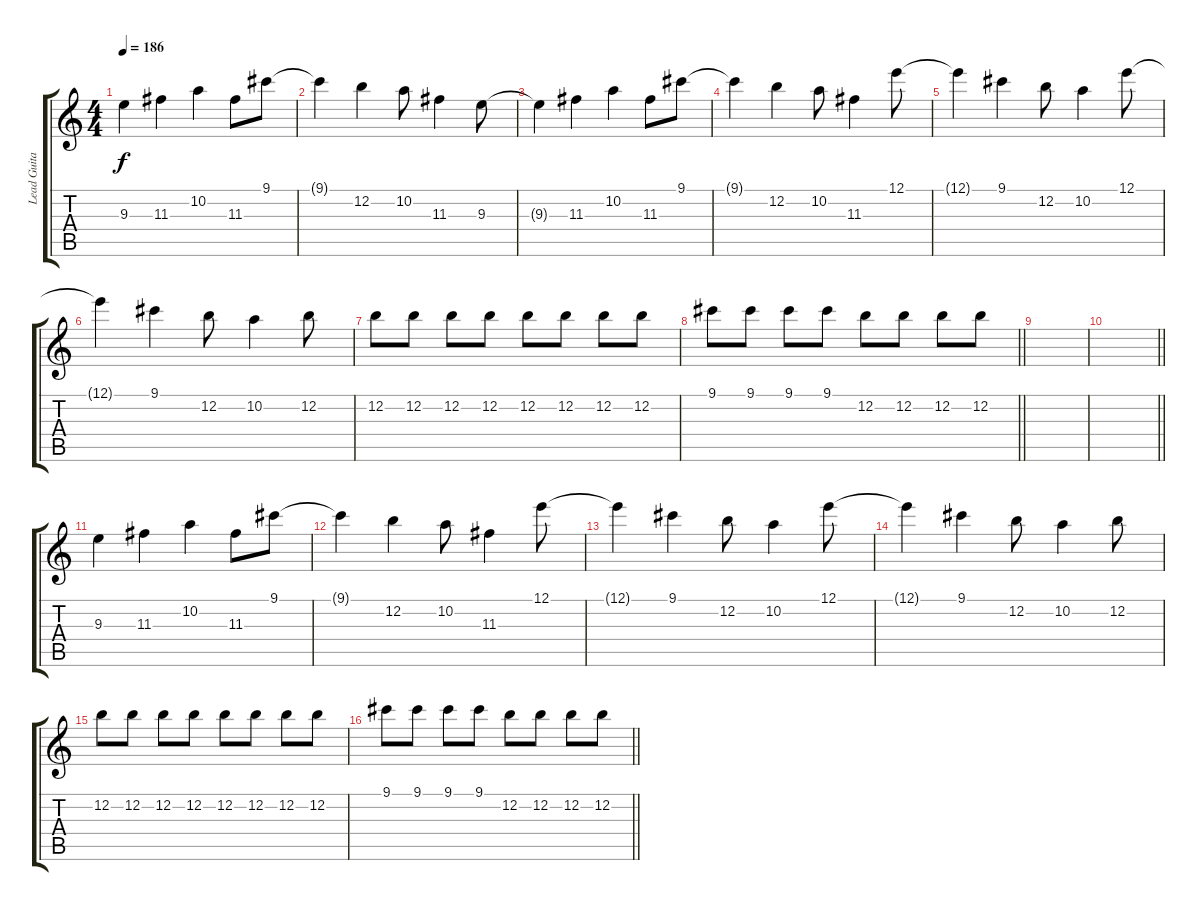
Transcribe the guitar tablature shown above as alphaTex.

\track ("Lead Guitar" "Lead Guita") {instrument overdrivenguitar}
\staff {score tabs}
\tuning (E4 B3 G3 D3 A2 D2) {hide}
\ts (4 4)
\tempo 186
\clef g2
\ks c
9.3.4{dy f} 11.3.4 10.2.4 11.3.8 9.1.8 |
9.1{t}.4 12.2.4 10.2.8 11.3.4 9.3.8 |
9.3{t}.4 11.3.4 10.2.4 11.3.8 9.1.8 |
9.1{t}.4 12.2.4 10.2.8 11.3.4 12.1.8 |
12.1{t}.4 9.1.4 12.2.8 10.2.4 12.1.8 |
12.1{t}.4 9.1.4 12.2.8 10.2.4 12.2.8 |
12.2.8 12.2.8 12.2.8 12.2.8 12.2.8 12.2.8 12.2.8 12.2.8 |
\barLineRight lightlight
9.1.8 9.1.8 9.1.8 9.1.8 12.2.8 12.2.8 12.2.8 12.2.8 |
|
\barLineRight lightlight
|
9.3.4 11.3.4 10.2.4 11.3.8 9.1.8 |
9.1{t}.4 12.2.4 10.2.8 11.3.4 12.1.8 |
12.1{t}.4 9.1.4 12.2.8 10.2.4 12.1.8 |
12.1{t}.4 9.1.4 12.2.8 10.2.4 12.2.8 |
12.2.8 12.2.8 12.2.8 12.2.8 12.2.8 12.2.8 12.2.8 12.2.8 |
\barLineRight lightlight
9.1.8 9.1.8 9.1.8 9.1.8 12.2.8 12.2.8 12.2.8 12.2.8
